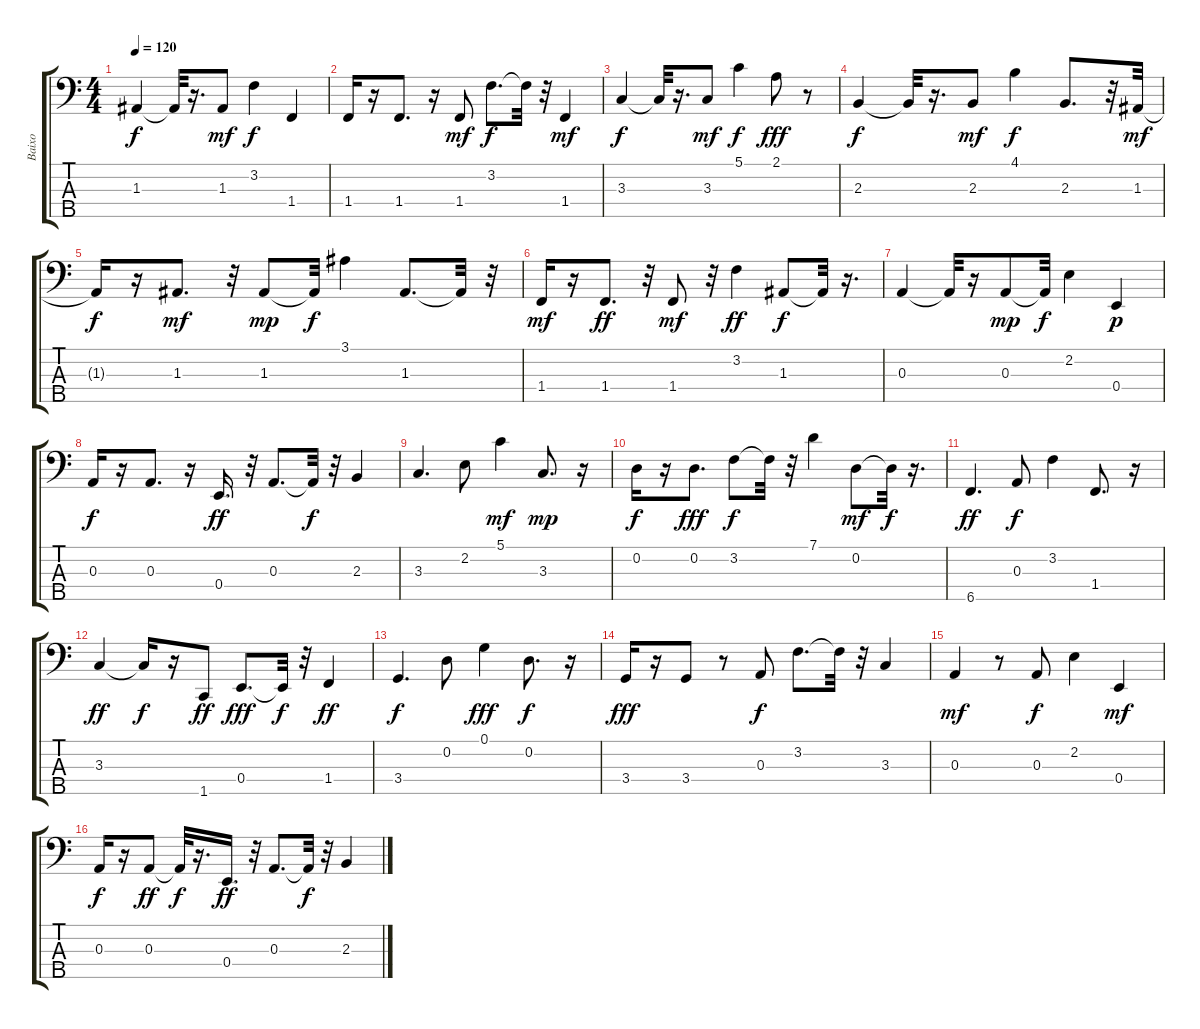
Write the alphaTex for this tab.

\track ("Baixo" "Baixo") {instrument electricbassfinger}
\staff {score tabs}
\tuning (G2 D2 A1 E1 B0) {hide}
\ts (4 4)
\tempo 120
\clef f4
\ks c
1.3.4{dy f} 1.3{t}.32 r.16{d} 1.3.8{dy mf} 3.2.4{dy f} 1.4.4 |
1.4.16 r.16 1.4.8{d} r.16 1.4.8{dy mf} 3.2.8{d dy f} 3.2{t}.32 r.32 1.4.4{dy mf} |
3.3.4{dy f} 3.3{t}.32 r.16{d} 3.3.8{dy mf} 5.1.4{dy f} 2.1.8{dy fff} r.8 |
2.3.4{dy f} 2.3{t}.32 r.16{d} 2.3.8{dy mf} 4.1.4{dy f} 2.3.8{d} r.32 1.3.32{dy mf} |
1.3{t}.16{dy f} r.16 1.3.8{d dy mf} r.32 1.3.8{dy mp} 1.3{t}.32{dy f} 3.1.4 1.3.8{d} 1.3{t}.32 r.32 |
1.4.16{dy mf} r.16 1.4.8{d dy ff} r.32 1.4.8{dy mf} r.32 3.2.4{dy ff} 1.3.8{dy f} 1.3{t}.32 r.16{d} |
0.3.4 0.3{t}.32 r.16 0.3.8{dy mp} 0.3{t}.32{dy f} 2.2.4 0.4.4{dy p} |
0.3.16{dy f} r.16 0.3.8{d} r.16 0.4.16{d dy ff} r.32 0.3.8{d} 0.3{t}.32{dy f} r.32 2.3.4 |
3.3.4{d} 2.2.8 5.1.4{dy mf} 3.3.8{d dy mp} r.16 |
0.2.16{dy f} r.16 0.2.8{d dy fff} 3.2.8{dy f} 3.2{t}.32 r.32 7.1.4 0.2.8{dy mf} 0.2{t}.32{dy f} r.16{d} |
6.5.4{d dy ff} 0.3.8{dy f} 3.2.4 1.4.8{d} r.16 |
3.3.4{dy ff} 3.3{t}.16{dy f} r.16 1.5.8{dy ff} 0.4.8{d dy fff} 0.4{t}.32{dy f} r.32 1.4.4{dy ff} |
3.4.4{d dy f} 0.2.8 0.1.4{dy fff} 0.2.8{d dy f} r.16 |
3.4.16{dy fff} r.16 3.4.8 r.8 0.3.8{dy f} 3.2.8{d} 3.2{t}.32 r.32 3.3.4 |
0.3.4{dy mf} r.8 0.3.8{dy f} 2.2.4 0.4.4{dy mf} |
0.3.16{dy f} r.16 0.3.8{dy ff} 0.3{t}.32{dy f} r.16{d} 0.4.16{d dy ff} r.32 0.3.8{d} 0.3{t}.32{dy f} r.32 2.3.4
